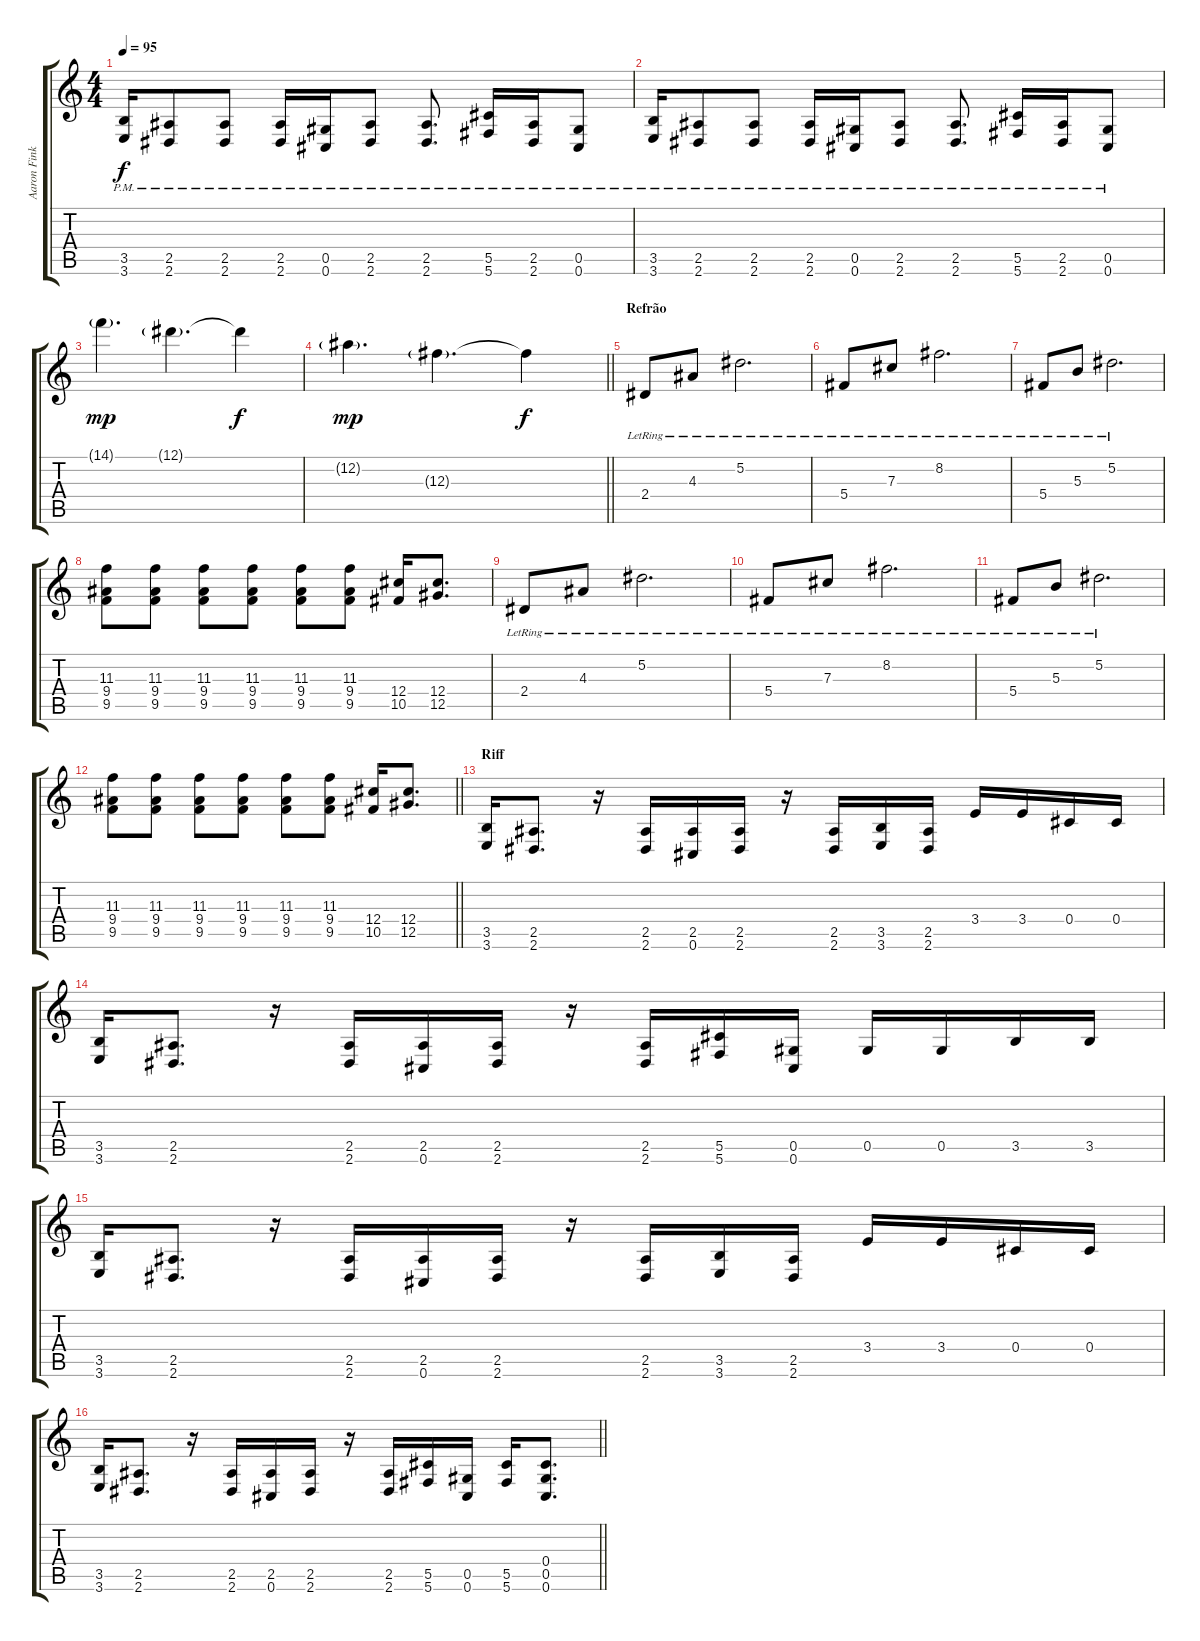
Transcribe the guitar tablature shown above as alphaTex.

\track ("Aaron Fink" "Aaron Fink") {instrument distortionguitar}
\staff {score tabs}
\tuning (Eb4 Bb3 Gb3 Db3 Ab2 Db2) {hide}
\ts (4 4)
\tempo 95
\clef g2
\ks c
(3.5{pm} 3.6{pm}).16{dy f} (2.5{pm} 2.6{pm}).8 (2.5{pm} 2.6{pm}).8 (2.5{pm} 2.6{pm}).16 (0.5{pm} 0.6{pm}).16 (2.5{pm} 2.6{pm}).8 (2.5{pm} 2.6{pm}).8{d} (5.5{pm} 5.6{pm}).16 (2.5{pm} 2.6{pm}).16 (0.5{pm} 0.6{pm}).8 |
(3.5{pm} 3.6{pm}).16 (2.5{pm} 2.6{pm}).8 (2.5{pm} 2.6{pm}).8 (2.5{pm} 2.6{pm}).16 (0.5{pm} 0.6{pm}).16 (2.5{pm} 2.6{pm}).8 (2.5{pm} 2.6{pm}).8{d} (5.5{pm} 5.6{pm}).16 (2.5{pm} 2.6{pm}).16 (0.5{pm} 0.6{pm}).8 |
14.1{g}.4{d dy mp} 12.1{g}.4{d} 12.1{t}.4{dy f} |
\barLineRight lightlight
12.2{g}.4{d dy mp} 12.3{g}.4{d} 12.3{t}.4{dy f} |
\section ("" "Refrão")
2.4{lr}.8 4.3{lr}.8 5.2{lr}.2{d} |
5.4{lr}.8 7.3{lr}.8 8.2{lr}.2{d} |
5.4{lr}.8 5.3{lr}.8 5.2{lr}.2{d} |
(11.3 9.4 9.5).8 (11.3 9.4 9.5).8 (11.3 9.4 9.5).8 (11.3 9.4 9.5).8 (11.3 9.4 9.5).8 (11.3 9.4 9.5).8 (12.4 10.5).16 (12.4 12.5).8{d} |
2.4{lr}.8 4.3{lr}.8 5.2{lr}.2{d} |
5.4{lr}.8 7.3{lr}.8 8.2{lr}.2{d} |
5.4{lr}.8 5.3{lr}.8 5.2{lr}.2{d} |
\barLineRight lightlight
(11.3 9.4 9.5).8 (11.3 9.4 9.5).8 (11.3 9.4 9.5).8 (11.3 9.4 9.5).8 (11.3 9.4 9.5).8 (11.3 9.4 9.5).8 (12.4 10.5).16 (12.4 12.5).8{d} |
\section ("" "Riff")
(3.5 3.6).16 (2.5 2.6).8{d} r.16 (2.5 2.6).16 (2.5 0.6).16 (2.5 2.6).16 r.16 (2.5 2.6).16 (3.5 3.6).16 (2.5 2.6).16 3.4.16 3.4.16 0.4.16 0.4.16 |
(3.5 3.6).16 (2.5 2.6).8{d} r.16 (2.5 2.6).16 (2.5 0.6).16 (2.5 2.6).16 r.16 (2.5 2.6).16 (5.5 5.6).16 (0.5 0.6).16 0.5.16 0.5.16 3.5.16 3.5.16 |
(3.5 3.6).16 (2.5 2.6).8{d} r.16 (2.5 2.6).16 (2.5 0.6).16 (2.5 2.6).16 r.16 (2.5 2.6).16 (3.5 3.6).16 (2.5 2.6).16 3.4.16 3.4.16 0.4.16 0.4.16 |
\barLineRight lightlight
(3.5 3.6).16 (2.5 2.6).8{d} r.16 (2.5 2.6).16 (2.5 0.6).16 (2.5 2.6).16 r.16 (2.5 2.6).16 (5.5 5.6).16 (0.5 0.6).16 (5.5 5.6).16 (0.4 0.5 0.6).8{d}
